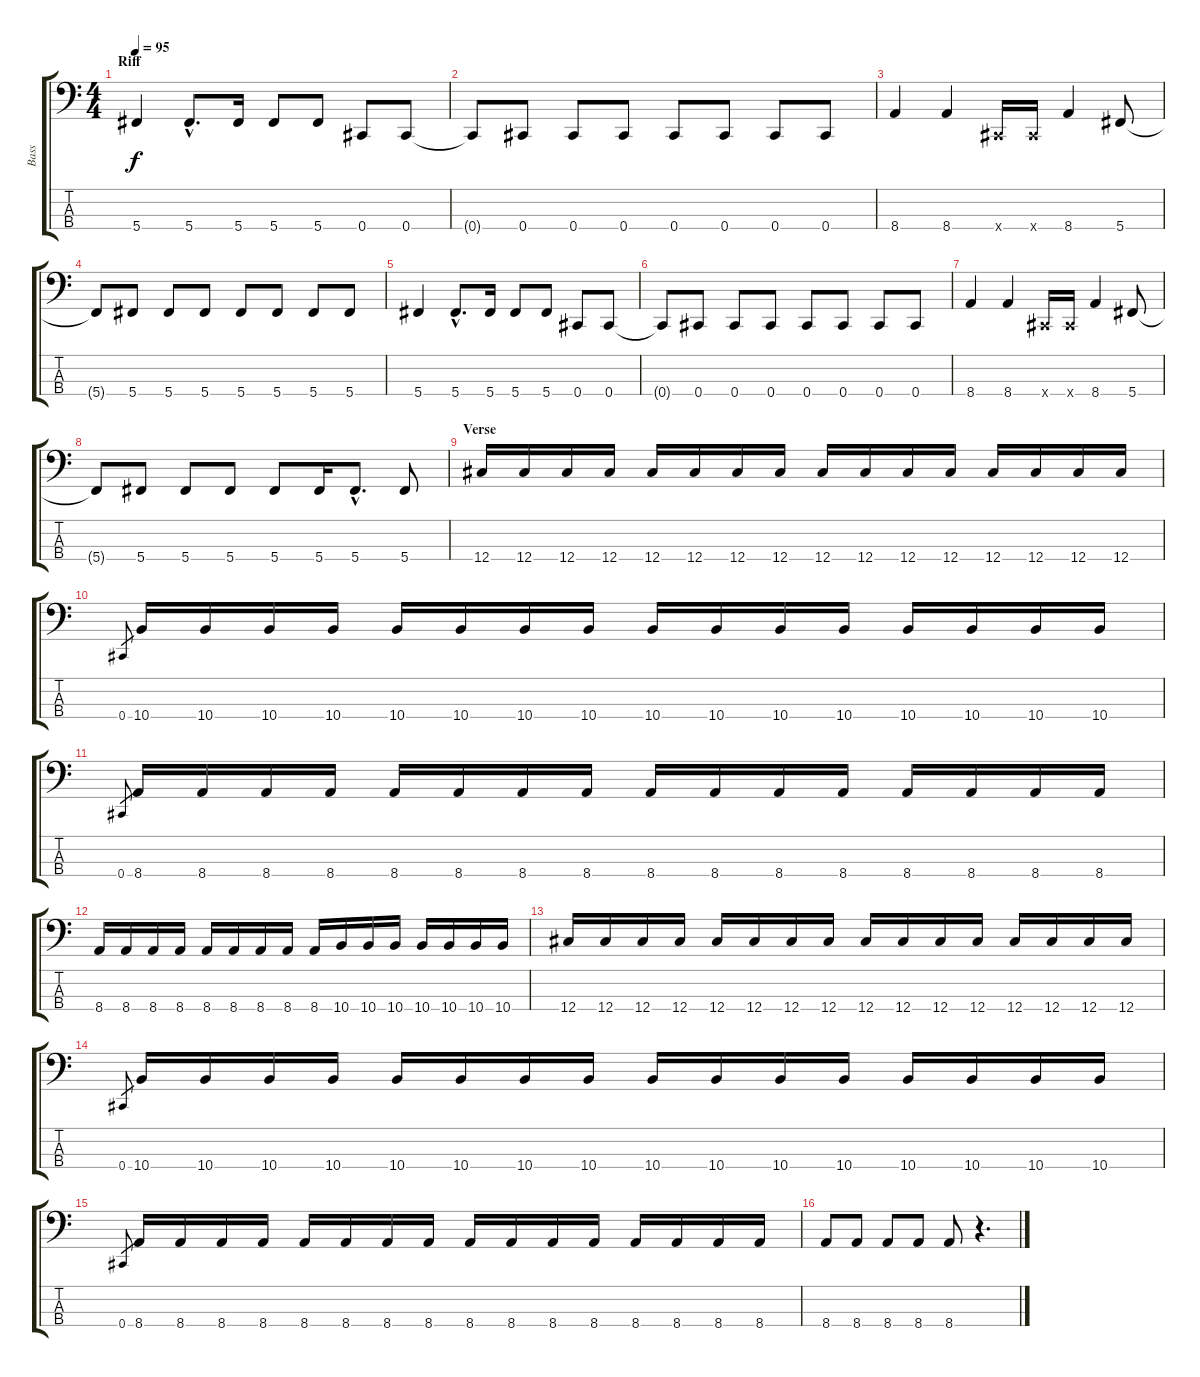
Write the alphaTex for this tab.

\track ("Bass" "Bass") {instrument electricbassfinger}
\staff {score tabs}
\tuning (G2 D2 A1 Db1) {hide}
\ts (4 4)
\section ("" "Riff")
\tempo 95
\clef f4
\ks c
5.4.4{dy f instrument electricbassfinger} 5.4{hac}.8{d} 5.4.16 5.4.8 5.4.8 0.4.8 0.4.8 |
0.4{t}.8 0.4.8 0.4.8 0.4.8 0.4.8 0.4.8 0.4.8 0.4.8 |
8.4.4 8.4.4 0.4{x}.16 0.4{x}.16 8.4.4 5.4.8 |
5.4{t}.8 5.4.8 5.4.8 5.4.8 5.4.8 5.4.8 5.4.8 5.4.8 |
5.4.4 5.4{hac}.8{d} 5.4.16 5.4.8 5.4.8 0.4.8 0.4.8 |
0.4{t}.8 0.4.8 0.4.8 0.4.8 0.4.8 0.4.8 0.4.8 0.4.8 |
8.4.4 8.4.4 0.4{x}.16 0.4{x}.16 8.4.4 5.4.8 |
5.4{t}.8 5.4.8 5.4.8 5.4.8 5.4.8 5.4.16 5.4{hac}.8{d} 5.4.8 |
\section ("" "Verse")
12.4.16 12.4.16 12.4.16 12.4.16 12.4.16 12.4.16 12.4.16 12.4.16 12.4.16 12.4.16 12.4.16 12.4.16 12.4.16 12.4.16 12.4.16 12.4.16 |
0.4.8{gr} 10.4.16 10.4.16 10.4.16 10.4.16 10.4.16 10.4.16 10.4.16 10.4.16 10.4.16 10.4.16 10.4.16 10.4.16 10.4.16 10.4.16 10.4.16 10.4.16 |
0.4.8{gr} 8.4.16 8.4.16 8.4.16 8.4.16 8.4.16 8.4.16 8.4.16 8.4.16 8.4.16 8.4.16 8.4.16 8.4.16 8.4.16 8.4.16 8.4.16 8.4.16 |
8.4.16 8.4.16 8.4.16 8.4.16 8.4.16 8.4.16 8.4.16 8.4.16 8.4.16 10.4.16 10.4.16 10.4.16 10.4.16 10.4.16 10.4.16 10.4.16 |
12.4.16 12.4.16 12.4.16 12.4.16 12.4.16 12.4.16 12.4.16 12.4.16 12.4.16 12.4.16 12.4.16 12.4.16 12.4.16 12.4.16 12.4.16 12.4.16 |
0.4.8{gr} 10.4.16 10.4.16 10.4.16 10.4.16 10.4.16 10.4.16 10.4.16 10.4.16 10.4.16 10.4.16 10.4.16 10.4.16 10.4.16 10.4.16 10.4.16 10.4.16 |
0.4.8{gr} 8.4.16 8.4.16 8.4.16 8.4.16 8.4.16 8.4.16 8.4.16 8.4.16 8.4.16 8.4.16 8.4.16 8.4.16 8.4.16 8.4.16 8.4.16 8.4.16 |
8.4.8 8.4.8 8.4.8 8.4.8 8.4.8 r.4{d}
